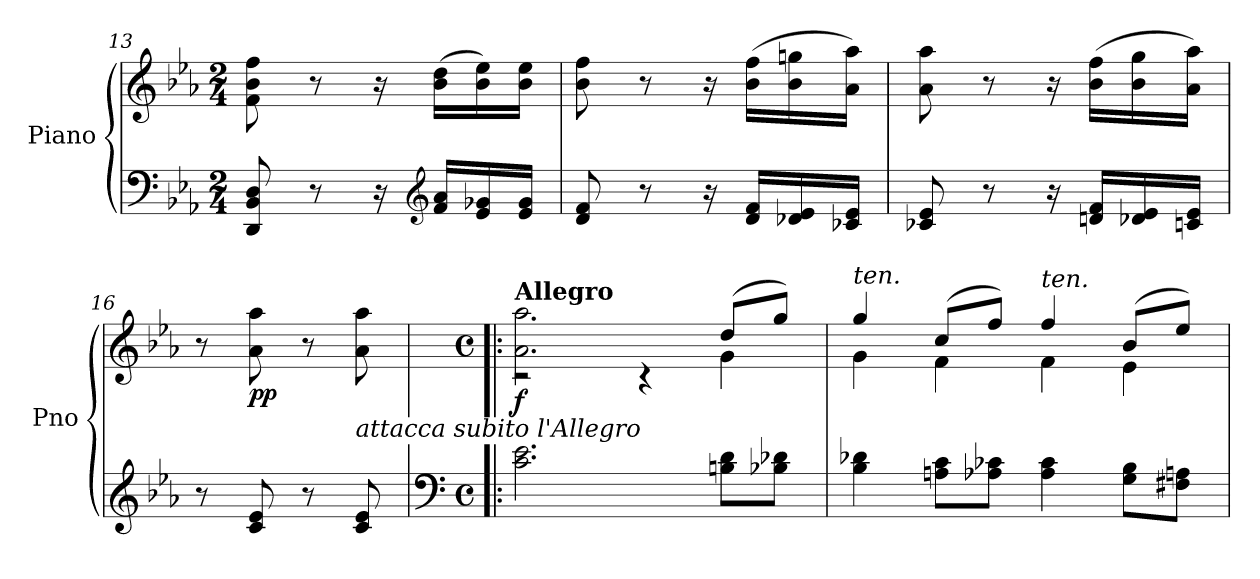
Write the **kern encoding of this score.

**kern	**kern	**dynam
*part1	*part1	*part1
*staff2	*staff1	*staff1/2
*I"Piano	*	*
*I'Pno	*	*
*clefF4	*clefG2	*
*k[b-e-a-]	*k[b-e-a-]	*
*M2/4	*M2/4	*
=13	=13	=13
8DD/ 8BB-/ 8D/	8f\ 8b-\ 8ff\	.
8r	8r	.
16r	16r	.
*clefG2	*	*
16f/ 16a-/LL	(>16b-\ 16dd\LL	.
16e-/ 16g-X/	16b-\ 16ee-\)	.
16e-/ 16g-/JJ	16b-\ 16ee-\JJ	.
=14	=14	=14
8d/ 8f/	8b-\ 8ff\	.
8r	8r	.
16r	16r	.
16d/ 16f/LL	(>16b-\ 16ff\LL	.
16d-X/ 16e-/	16b-\ 16ggn\	.
16c-X/ 16e-/JJ	16a-\ 16aa-\JJ)	.
=15	=15	=15
8c-X/ 8e-/	8a-\ 8aa-\	.
8r	8r	.
16r	16r	.
16dn/ 16f/LL	(>16b-\ 16ff\LL	.
16d-X/ 16e-/	16b-\ 16gg\	.
16cn/ 16e-/JJ	16a-\ 16aa-\JJ)	.
=16	=16	=16
8r	8r	.
!	!	!LO:DY:b
8c/ 8e-/	8a-\ 8aa-\	pp
8r	8r	.
!	!LO:TX:b:i:t=attacca subito l'Allegro	!
8c/ 8e-/	8a-\ 8aa-\	.
!!LO:LB:g=z
=17!|:	=17!|:	=17!|:
*clefF4	*	*
*M4/4	*M4/4	*
*met(c)	*met(c)	*
*	*^	*
!	!LO:TX:a:B:t=Allegro	!	!
!	!	!	!LO:DY:b
2.c\ 2.e-\	2.a-\ 2.aa-\	2r	f
.	.	4r	.
8Bn\ 8d\L	(>8dd/L	4g\	.
8B-X\ 8d-X\J	8gg/J)	.	.
=18	=18	=18	=18
!	!LO:TX:a:i:t=ten.	!	!
4B-\ 4d-X\	4gg/	4g\	.
8An\ 8c\L	(>8cc/L	4f\	.
8A-X\ 8c-X\J	8ff/J)	.	.
!	!LO:TX:a:i:t=ten.	!	!
4A-\ 4c-\	4ff/	4f\	.
8G\ 8B-\L	(>8b-/L	4e-\	.
8F#X\ 8An\J	8ee-/J)	.	.
*	*v	*v	*
=	=	=
*-	*-	*-
